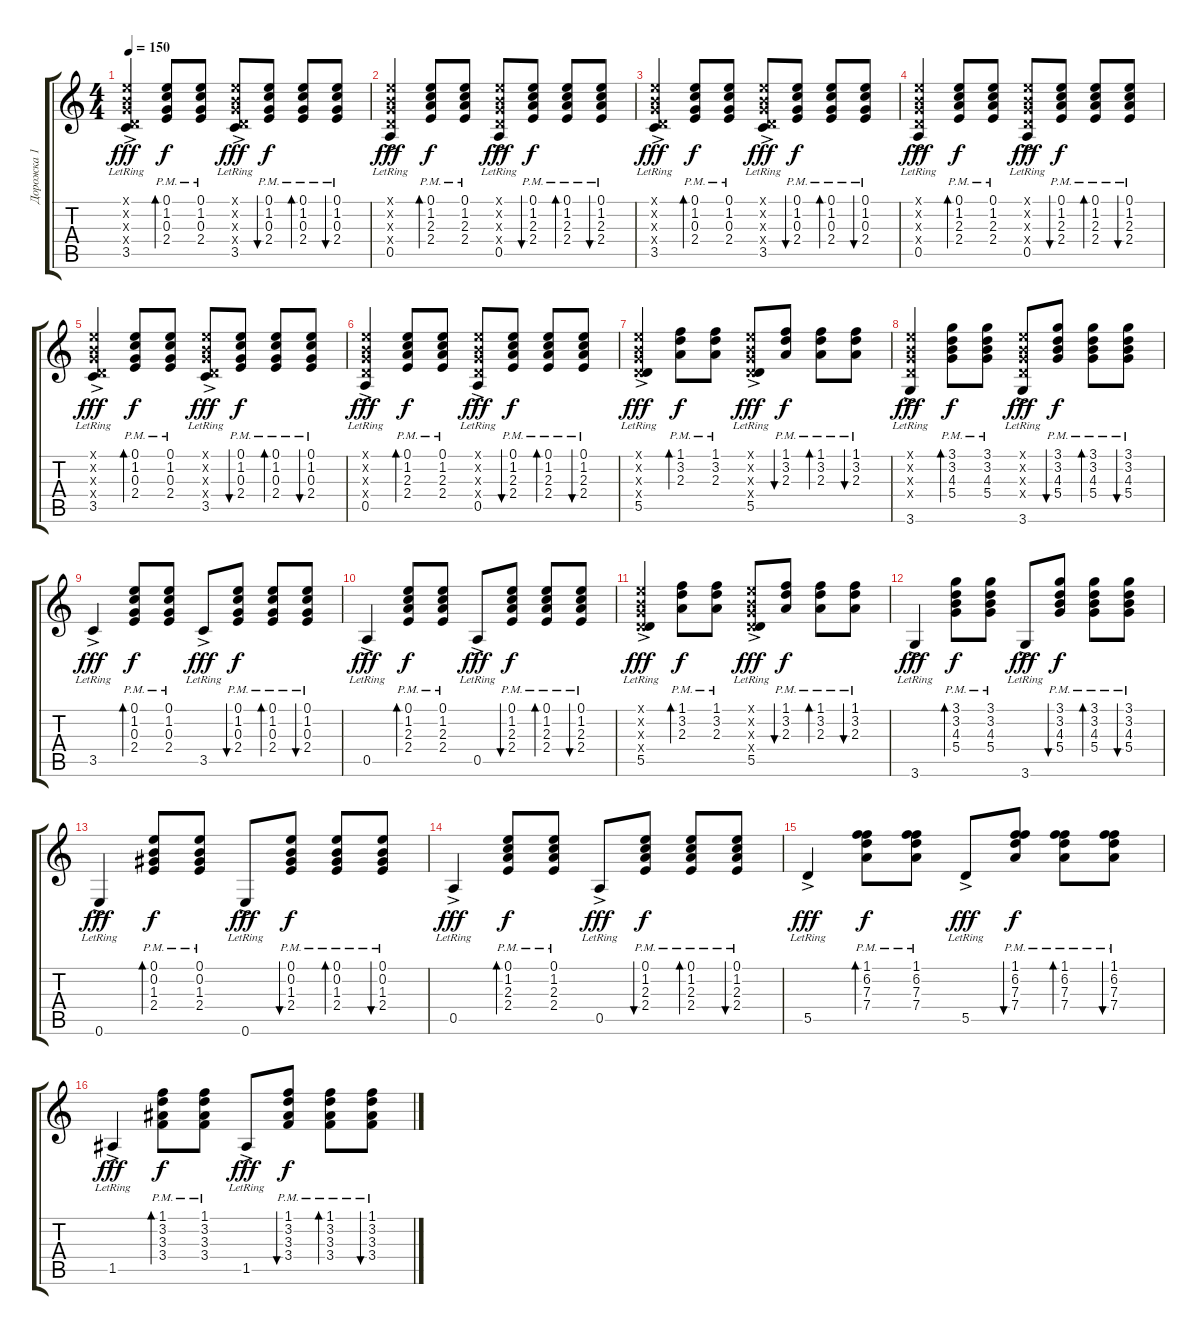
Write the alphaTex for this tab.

\track ("Дорожка 1" "Дорожка 1") {instrument electricguitarmuted}
\staff {score tabs}
\tuning (E4 B3 G3 D3 A2 E2) {hide}
\ts (4 4)
\tempo 150
\clef g2
\ks c
(0.1{x} 0.2{x} 0.3{x} 0.4{x} 3.5{ac lr}).4{dy fff volume 10 instrument electricguitarmuted} (0.1{pm} 1.2{pm} 0.3{pm} 2.4{pm}).8{bd 30 dy f} (0.1{pm} 1.2{pm} 0.3{pm} 2.4{pm}).8 (0.1{x} 0.2{x} 0.3{x} 0.4{x} 3.5{ac lr}).8{dy fff} (0.1{pm} 1.2{pm} 0.3{pm} 2.4{pm}).8{bu 30 dy f} (0.1{pm} 1.2{pm} 0.3{pm} 2.4{pm}).8{bd 30} (0.1{pm} 1.2{pm} 0.3{pm} 2.4{pm}).8{bu 30} |
(0.1{x} 0.2{x} 0.3{x} 0.4{x} 0.5{ac lr}).4{dy fff} (0.1{pm} 1.2{pm} 2.3{pm} 2.4{pm}).8{bd 30 dy f} (0.1{pm} 1.2{pm} 2.3{pm} 2.4{pm}).8 (0.1{x} 0.2{x} 0.3{x} 0.4{x} 0.5{ac lr}).8{dy fff} (0.1{pm} 1.2{pm} 2.3{pm} 2.4{pm}).8{bu 30 dy f} (0.1{pm} 1.2{pm} 2.3{pm} 2.4{pm}).8{bd 30} (0.1{pm} 1.2{pm} 2.3{pm} 2.4{pm}).8{bu 30} |
(0.1{x} 0.2{x} 0.3{x} 0.4{x} 3.5{ac lr}).4{dy fff} (0.1{pm} 1.2{pm} 0.3{pm} 2.4{pm}).8{bd 30 dy f} (0.1{pm} 1.2{pm} 0.3{pm} 2.4{pm}).8 (0.1{x} 0.2{x} 0.3{x} 0.4{x} 3.5{ac lr}).8{dy fff} (0.1{pm} 1.2{pm} 0.3{pm} 2.4{pm}).8{bu 30 dy f} (0.1{pm} 1.2{pm} 0.3{pm} 2.4{pm}).8{bd 30} (0.1{pm} 1.2{pm} 0.3{pm} 2.4{pm}).8{bu 30} |
(0.1{x} 0.2{x} 0.3{x} 0.4{x} 0.5{ac lr}).4{dy fff} (0.1{pm} 1.2{pm} 2.3{pm} 2.4{pm}).8{bd 30 dy f} (0.1{pm} 1.2{pm} 2.3{pm} 2.4{pm}).8 (0.1{x} 0.2{x} 0.3{x} 0.4{x} 0.5{ac lr}).8{dy fff} (0.1{pm} 1.2{pm} 2.3{pm} 2.4{pm}).8{bu 30 dy f} (0.1{pm} 1.2{pm} 2.3{pm} 2.4{pm}).8{bd 30} (0.1{pm} 1.2{pm} 2.3{pm} 2.4{pm}).8{bu 30} |
(0.1{x} 0.2{x} 0.3{x} 0.4{x} 3.5{ac lr}).4{dy fff} (0.1{pm} 1.2{pm} 0.3{pm} 2.4{pm}).8{bd 30 dy f} (0.1{pm} 1.2{pm} 0.3{pm} 2.4{pm}).8 (0.1{x} 0.2{x} 0.3{x} 0.4{x} 3.5{ac lr}).8{dy fff} (0.1{pm} 1.2{pm} 0.3{pm} 2.4{pm}).8{bu 30 dy f} (0.1{pm} 1.2{pm} 0.3{pm} 2.4{pm}).8{bd 30} (0.1{pm} 1.2{pm} 0.3{pm} 2.4{pm}).8{bu 30} |
(0.1{x} 0.2{x} 0.3{x} 0.4{x} 0.5{ac lr}).4{dy fff} (0.1{pm} 1.2{pm} 2.3{pm} 2.4{pm}).8{bd 30 dy f} (0.1{pm} 1.2{pm} 2.3{pm} 2.4{pm}).8 (0.1{x} 0.2{x} 0.3{x} 0.4{x} 0.5{ac lr}).8{dy fff} (0.1{pm} 1.2{pm} 2.3{pm} 2.4{pm}).8{bu 30 dy f} (0.1{pm} 1.2{pm} 2.3{pm} 2.4{pm}).8{bd 30} (0.1{pm} 1.2{pm} 2.3{pm} 2.4{pm}).8{bu 30} |
(0.1{x} 0.2{x} 0.3{x} 0.4{x} 5.5{ac lr}).4{dy fff} (1.1{pm} 3.2{pm} 2.3{pm}).8{bd 30 dy f} (1.1{pm} 3.2{pm} 2.3{pm}).8 (0.1{x} 0.2{x} 0.3{x} 0.4{x} 5.5{ac lr}).8{dy fff} (1.1{pm} 3.2{pm} 2.3{pm}).8{bu 30 dy f} (1.1{pm} 3.2{pm} 2.3{pm}).8{bd 30} (1.1{pm} 3.2{pm} 2.3{pm}).8{bu 30} |
(0.1{x} 0.2{x} 0.3{x} 0.4{x} 3.6{ac lr}).4{dy fff} (3.1{pm} 3.2{pm} 4.3{pm} 5.4{pm}).8{bd 30 dy f} (3.1{pm} 3.2{pm} 4.3{pm} 5.4{pm}).8 (0.1{x} 0.2{x} 0.3{x} 0.4{x} 3.6{ac lr}).8{dy fff} (3.1{pm} 3.2{pm} 4.3{pm} 5.4{pm}).8{bu 30 dy f} (3.1{pm} 3.2{pm} 4.3{pm} 5.4{pm}).8{bd 30} (3.1{pm} 3.2{pm} 4.3{pm} 5.4{pm}).8{bu 30} |
3.5{ac lr}.4{dy fff} (0.1{pm} 1.2{pm} 0.3{pm} 2.4{pm}).8{bd 30 dy f} (0.1{pm} 1.2{pm} 0.3{pm} 2.4{pm}).8 3.5{ac lr}.8{dy fff} (0.1{pm} 1.2{pm} 0.3{pm} 2.4{pm}).8{bu 30 dy f} (0.1{pm} 1.2{pm} 0.3{pm} 2.4{pm}).8{bd 30} (0.1{pm} 1.2{pm} 0.3{pm} 2.4{pm}).8{bu 30} |
0.5{ac lr}.4{dy fff} (0.1{pm} 1.2{pm} 2.3{pm} 2.4{pm}).8{bd 30 dy f} (0.1{pm} 1.2{pm} 2.3{pm} 2.4{pm}).8 0.5{ac lr}.8{dy fff} (0.1{pm} 1.2{pm} 2.3{pm} 2.4{pm}).8{bu 30 dy f} (0.1{pm} 1.2{pm} 2.3{pm} 2.4{pm}).8{bd 30} (0.1{pm} 1.2{pm} 2.3{pm} 2.4{pm}).8{bu 30} |
(0.1{x} 0.2{x} 0.3{x} 0.4{x} 5.5{ac lr}).4{dy fff} (1.1{pm} 3.2{pm} 2.3{pm}).8{bd 30 dy f} (1.1{pm} 3.2{pm} 2.3{pm}).8 (0.1{x} 0.2{x} 0.3{x} 0.4{x} 5.5{ac lr}).8{dy fff} (1.1{pm} 3.2{pm} 2.3{pm}).8{bu 30 dy f} (1.1{pm} 3.2{pm} 2.3{pm}).8{bd 30} (1.1{pm} 3.2{pm} 2.3{pm}).8{bu 30} |
3.6{ac lr}.4{dy fff} (3.1{pm} 3.2{pm} 4.3{pm} 5.4{pm}).8{bd 30 dy f} (3.1{pm} 3.2{pm} 4.3{pm} 5.4{pm}).8 3.6{ac lr}.8{dy fff} (3.1{pm} 3.2{pm} 4.3{pm} 5.4{pm}).8{bu 30 dy f} (3.1{pm} 3.2{pm} 4.3{pm} 5.4{pm}).8{bd 30} (3.1{pm} 3.2{pm} 4.3{pm} 5.4{pm}).8{bu 30} |
0.6{ac lr}.4{dy fff} (0.1{pm} 0.2{pm} 1.3{pm} 2.4{pm}).8{bd 30 dy f} (0.1{pm} 0.2{pm} 1.3{pm} 2.4{pm}).8 0.6{ac lr}.8{dy fff} (0.1{pm} 0.2{pm} 1.3{pm} 2.4{pm}).8{bu 30 dy f} (0.1{pm} 0.2{pm} 1.3{pm} 2.4{pm}).8{bd 30} (0.1{pm} 0.2{pm} 1.3{pm} 2.4{pm}).8{bu 30} |
0.5{ac lr}.4{dy fff} (0.1{pm} 1.2{pm} 2.3{pm} 2.4{pm}).8{bd 30 dy f} (0.1{pm} 1.2{pm} 2.3{pm} 2.4{pm}).8 0.5{ac lr}.8{dy fff} (0.1{pm} 1.2{pm} 2.3{pm} 2.4{pm}).8{bu 30 dy f} (0.1{pm} 1.2{pm} 2.3{pm} 2.4{pm}).8{bd 30} (0.1{pm} 1.2{pm} 2.3{pm} 2.4{pm}).8{bu 30} |
5.5{ac lr}.4{dy fff} (1.1{pm} 6.2{pm} 7.3{pm} 7.4{pm}).8{bd 30 dy f} (1.1{pm} 6.2{pm} 7.3{pm} 7.4{pm}).8 5.5{ac lr}.8{dy fff} (1.1{pm} 6.2{pm} 7.3{pm} 7.4{pm}).8{bu 30 dy f} (1.1{pm} 6.2{pm} 7.3{pm} 7.4{pm}).8{bd 30} (1.1{pm} 6.2{pm} 7.3{pm} 7.4{pm}).8{bu 30} |
1.5{ac lr}.4{dy fff} (1.1{pm} 3.2{pm} 3.3{pm} 3.4{pm}).8{bd 30 dy f} (1.1{pm} 3.2{pm} 3.3{pm} 3.4{pm}).8 1.5{ac lr}.8{dy fff} (1.1{pm} 3.2{pm} 3.3{pm} 3.4{pm}).8{bu 30 dy f} (1.1{pm} 3.2{pm} 3.3{pm} 3.4{pm}).8{bd 30} (1.1{pm} 3.2{pm} 3.3{pm} 3.4{pm}).8{bu 30}
